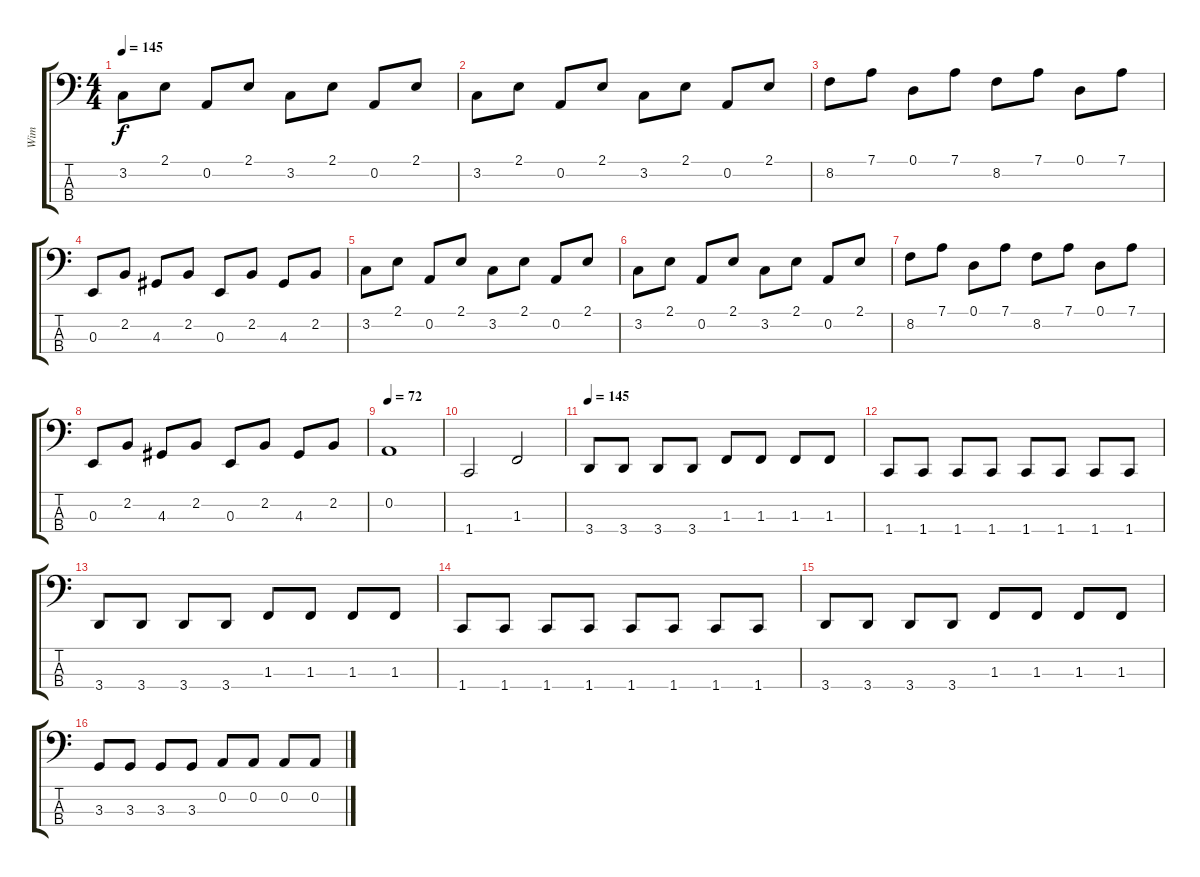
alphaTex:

\track ("Wim" "Wim") {instrument electricbasspick}
\staff {score tabs}
\tuning (D2 A1 E1 B0) {hide}
\ts (4 4)
\tempo 145
\clef f4
\ks c
3.2.8{dy f} 2.1.8 0.2.8 2.1.8 3.2.8 2.1.8 0.2.8 2.1.8 |
3.2.8 2.1.8 0.2.8 2.1.8 3.2.8 2.1.8 0.2.8 2.1.8 |
8.2.8 7.1.8 0.1.8 7.1.8 8.2.8 7.1.8 0.1.8 7.1.8 |
0.3.8 2.2.8 4.3.8 2.2.8 0.3.8 2.2.8 4.3.8 2.2.8 |
3.2.8 2.1.8 0.2.8 2.1.8 3.2.8 2.1.8 0.2.8 2.1.8 |
3.2.8 2.1.8 0.2.8 2.1.8 3.2.8 2.1.8 0.2.8 2.1.8 |
8.2.8 7.1.8 0.1.8 7.1.8 8.2.8 7.1.8 0.1.8 7.1.8 |
0.3.8 2.2.8 4.3.8 2.2.8 0.3.8 2.2.8 4.3.8 2.2.8 |
\tempo 72
0.2.1 |
1.4.2 1.3.2 |
\tempo 145
3.4.8 3.4.8 3.4.8 3.4.8 1.3.8 1.3.8 1.3.8 1.3.8 |
1.4.8 1.4.8 1.4.8 1.4.8 1.4.8 1.4.8 1.4.8 1.4.8 |
3.4.8 3.4.8 3.4.8 3.4.8 1.3.8 1.3.8 1.3.8 1.3.8 |
1.4.8 1.4.8 1.4.8 1.4.8 1.4.8 1.4.8 1.4.8 1.4.8 |
3.4.8 3.4.8 3.4.8 3.4.8 1.3.8 1.3.8 1.3.8 1.3.8 |
3.3.8 3.3.8 3.3.8 3.3.8 0.2.8 0.2.8 0.2.8 0.2.8
